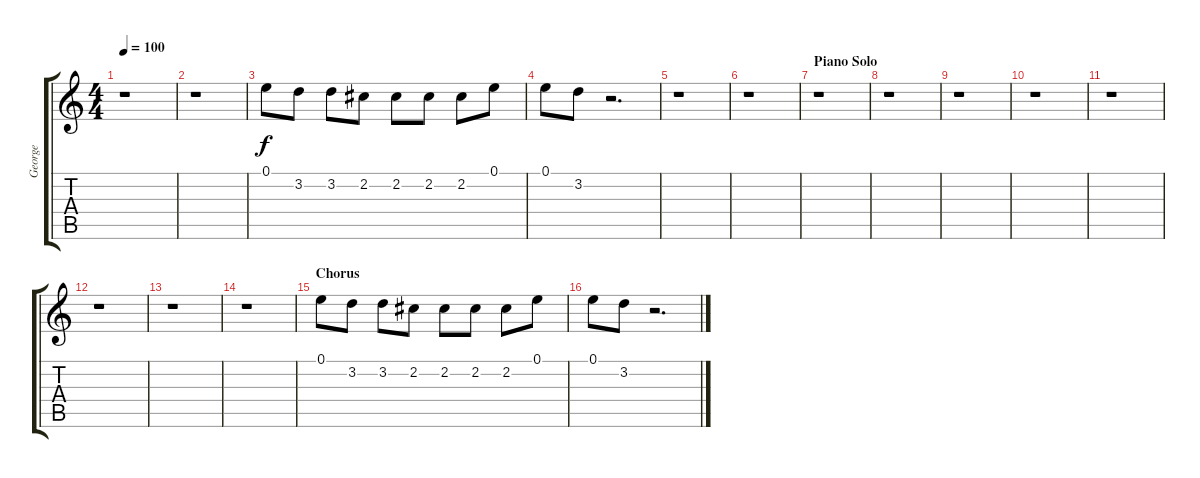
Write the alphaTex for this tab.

\track ("George" "George") {instrument electricguitarclean}
\staff {score tabs}
\tuning (E4 B3 G3 D3 A2 E2) {hide}
\ts (4 4)
\tempo 100
\clef g2
\ks c
r.1{dy f} |
r.1 |
0.1.8 3.2.8 3.2.8 2.2.8 2.2.8 2.2.8 2.2.8 0.1.8 |
0.1.8 3.2.8 r.2{d} |
r.1 |
r.1 |
\section ("" "Piano Solo")
r.1 |
r.1 |
r.1 |
r.1 |
r.1 |
r.1 |
r.1 |
r.1 |
\section ("" "Chorus")
0.1.8 3.2.8 3.2.8 2.2.8 2.2.8 2.2.8 2.2.8 0.1.8 |
0.1.8 3.2.8 r.2{d}
